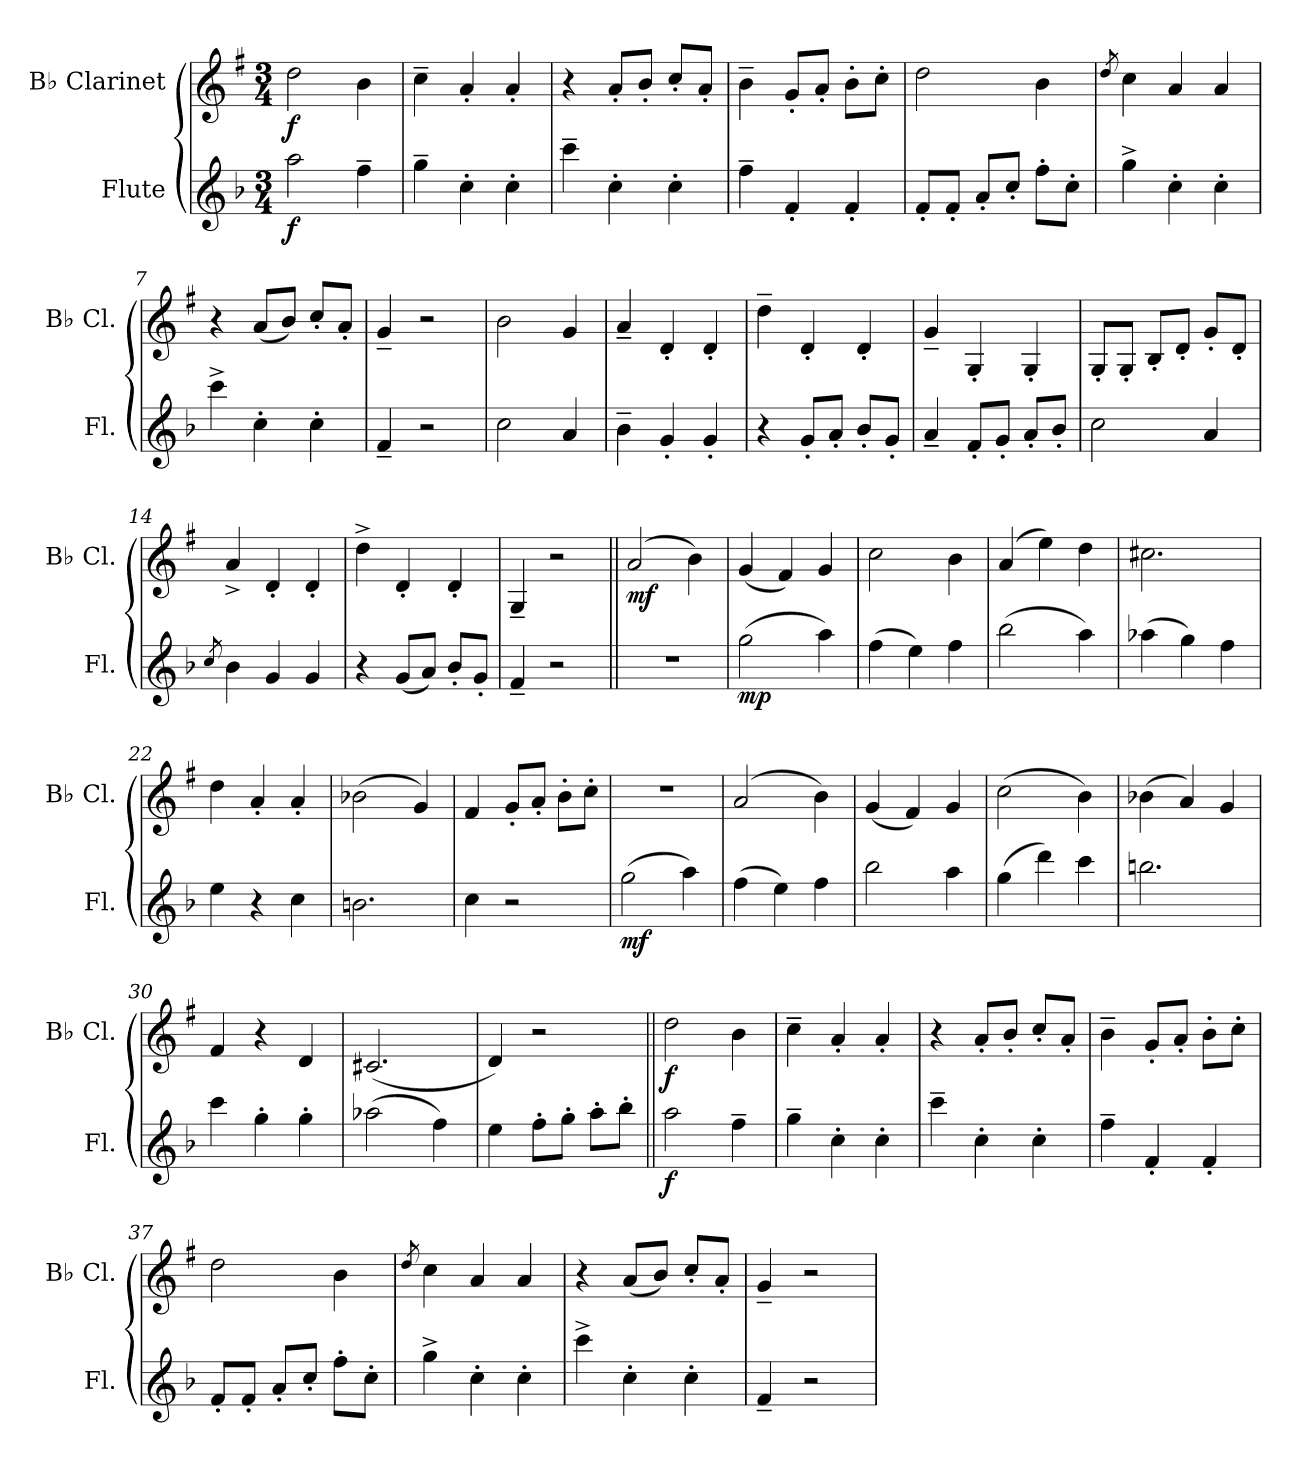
**kern	**dynam	**kern	**dynam
*part2	*part2	*part1	*part1
*staff2	*staff2	*staff1	*staff1
*I"Flute	*	*I"B♭ Clarinet	*
*I'Fl.	*	*I'B♭ Cl.	*
*clefG2	*	*clefG2	*
*	*	*ITrd1c2	*
*k[b-]	*	*k[b-]	*
*F:	*	*F:	*
*M3/4	*	*M3/4	*
=1	=1	=1	=1
!	!LO:DY:b	!	!LO:DY:b
2aa\	f	2cc\	f
4ff~\	.	4a\	.
=2	=2	=2	=2
4gg~\	.	4b-~\	.
4cc'\	.	4g'/	.
4cc'\	.	4g'/	.
=3	=3	=3	=3
4ccc~\	.	4r	.
4cc'\	.	8g'/L	.
.	.	8a'/J	.
4cc'\	.	8b-'/L	.
.	.	8g'/J	.
=4	=4	=4	=4
4ff~\	.	4a~\	.
4f'/	.	8f'/L	.
.	.	8g'/J	.
4f'/	.	8a'\L	.
.	.	8b-'\J	.
=5	=5	=5	=5
8f'/L	.	2cc\	.
8f'/J	.	.	.
8a'/L	.	.	.
8cc'/J	.	.	.
8ff'\L	.	4a\	.
8cc'\J	.	.	.
=6	=6	=6	=6
.	.	8qcc/	.
4gg^\	.	4b-\	.
4cc'\	.	4g/	.
4cc'\	.	4g/	.
=7	=7	=7	=7
4ccc^\	.	4r	.
4cc'\	.	(8g/L	.
.	.	8a/J)	.
4cc'\	.	8b-'/L	.
.	.	8g'/J	.
=8	=8	=8	=8
4f~/	.	4f~/	.
2r	.	2r	.
!!LO:LB:g=z
=9	=9	=9	=9
2cc\	.	2a\	.
4a/	.	4f/	.
=10	=10	=10	=10
4b-~\	.	4g~/	.
4g'/	.	4c'/	.
4g'/	.	4c'/	.
=11	=11	=11	=11
4r	.	4cc~\	.
8g'/L	.	4c'/	.
8a'/J	.	.	.
8b-'/L	.	4c'/	.
8g'/J	.	.	.
=12	=12	=12	=12
4a~/	.	4f~/	.
8f'/L	.	4F'/	.
8g'/J	.	.	.
8a'/L	.	4F'/	.
8b-'/J	.	.	.
=13	=13	=13	=13
2cc\	.	8F'/L	.
.	.	8F'/J	.
.	.	8A'/L	.
.	.	8c'/J	.
4a/	.	8f'/L	.
.	.	8c'/J	.
=14	=14	=14	=14
8qcc/	.	.	.
4b-\	.	4g^/	.
4g/	.	4c'/	.
4g/	.	4c'/	.
=15	=15	=15	=15
4r	.	4cc^\	.
(8g/L	.	4c'/	.
8a/J)	.	.	.
8b-'/L	.	4c'/	.
8g'/J	.	.	.
=16	=16	=16	=16
4f~/	.	4F~/	.
2r	.	2r	.
=17||	=17||	=17||	=17||
!	!	!	!LO:DY:b
2.r	.	(2g/	mf
.	.	4a\)	.
!!LO:LB:g=z
=18	=18	=18	=18
!	!LO:DY:b	!	!
(2gg\	mp	(4f/	.
.	.	4e/)	.
4aa\)	.	4f/	.
=19	=19	=19	=19
(4ff\	.	2b-\	.
4ee\)	.	.	.
4ff\	.	4a\	.
=20	=20	=20	=20
(2bb-\	.	(4g/	.
.	.	4dd\)	.
4aa\)	.	4cc\	.
=21	=21	=21	=21
(4aa-X\	.	2.bn\	.
4gg\)	.	.	.
4ff\	.	.	.
=22	=22	=22	=22
4ee\	.	4cc\	.
4r	.	4g'/	.
4cc\	.	4g'/	.
=23	=23	=23	=23
2.bn\	.	(2a-X\	.
.	.	4f/)	.
=24	=24	=24	=24
4cc\	.	4e/	.
2r	.	8f'/L	.
.	.	8g'/J	.
.	.	8a'\L	.
.	.	8b-'\J	.
=25	=25	=25	=25
!	!LO:DY:b	!	!
(2gg\	mf	2.r	.
4aa\)	.	.	.
=26	=26	=26	=26
(4ff\	.	(2g/	.
4ee\)	.	.	.
4ff\	.	4a\)	.
=27	=27	=27	=27
2bb-\	.	(4f/	.
.	.	4e/)	.
4aa\	.	4f/	.
!!LO:LB:g=z
=28	=28	=28	=28
(4gg\	.	(2b-\	.
4ddd\)	.	.	.
4ccc\	.	4a\)	.
=29	=29	=29	=29
2.bbn\	.	(4a-X\	.
.	.	4g/)	.
.	.	4f/	.
=30	=30	=30	=30
4ccc\	.	4e/	.
4gg'\	.	4r	.
4gg'\	.	4c/	.
=31	=31	=31	=31
(2aa-X\	.	(2.Bn/	.
4ff\)	.	.	.
=32	=32	=32	=32
4ee\	.	4c/)	.
8ff'\L	.	2r	.
8gg'\J	.	.	.
8aa'\L	.	.	.
8bb-'\J	.	.	.
=33||	=33||	=33||	=33||
!	!LO:DY:b	!	!LO:DY:b
2aa\	f	2cc\	f
4ff~\	.	4a\	.
=34	=34	=34	=34
4gg~\	.	4b-~\	.
4cc'\	.	4g'/	.
4cc'\	.	4g'/	.
=35	=35	=35	=35
4ccc~\	.	4r	.
4cc'\	.	8g'/L	.
.	.	8a'/J	.
4cc'\	.	8b-'/L	.
.	.	8g'/J	.
=36	=36	=36	=36
4ff~\	.	4a~\	.
4f'/	.	8f'/L	.
.	.	8g'/J	.
4f'/	.	8a'\L	.
.	.	8b-'\J	.
!!LO:LB:g=z
=37	=37	=37	=37
8f'/L	.	2cc\	.
8f'/J	.	.	.
8a'/L	.	.	.
8cc'/J	.	.	.
8ff'\L	.	4a\	.
8cc'\J	.	.	.
=38	=38	=38	=38
.	.	8qcc/	.
4gg^\	.	4b-\	.
4cc'\	.	4g/	.
4cc'\	.	4g/	.
=39	=39	=39	=39
4ccc^\	.	4r	.
4cc'\	.	(8g/L	.
.	.	8a/J)	.
4cc'\	.	8b-'/L	.
.	.	8g'/J	.
=40	=40	=40	=40
4f~/	.	4f~/	.
2r	.	2r	.
=	=	=	=
*-	*-	*-	*-
